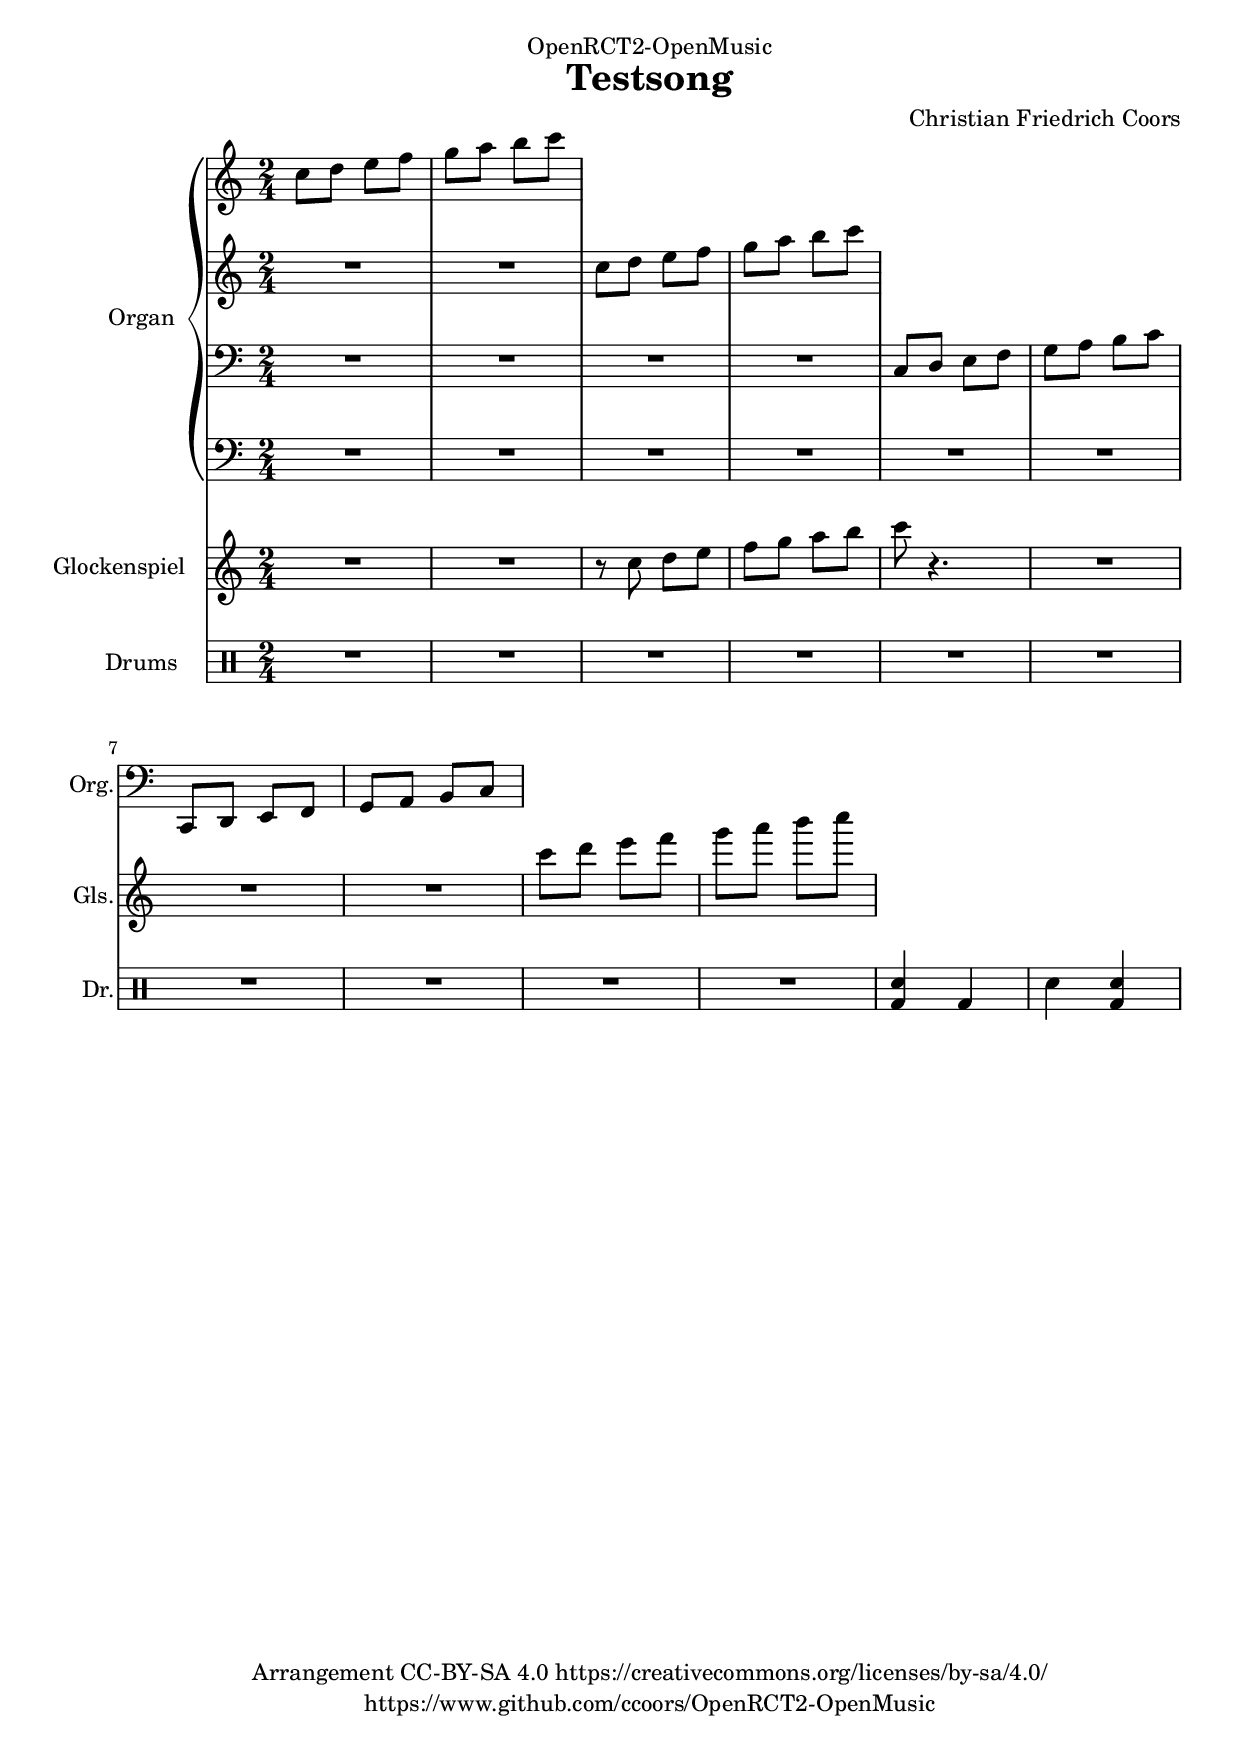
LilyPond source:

\version "2.18.2"
\include "../../include/include.ly"

\header {
  dedication = "OpenRCT2-OpenMusic"
  title = "Testsong"
  composer = "Christian Friedrich Coors"
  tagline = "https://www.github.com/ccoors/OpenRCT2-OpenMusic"
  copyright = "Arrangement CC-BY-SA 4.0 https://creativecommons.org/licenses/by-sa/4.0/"
}

global = {
  \key c \major
  \time 2/4
}

testMelody = {
  c8 d e f
  g a b c
}

melody = \relative c'' {
  \global
  \testMelody
}

second_melody = \relative c'' {
  \global
  R2*2
  \testMelody
}


left = \relative c {
  \global
  R2*4
  \testMelody
}


pedal = \relative c, {
  \global
  R2*6
  \testMelody
}

glockenspiel = \relative c'' {
  \global
  R2*2
  r8
  \testMelody
  r4.
  R2*3
  \testMelody
}

drum = \drummode {
  R2*10
  <bd sna>4 bd |
  sna <bd sna>
}

organPart = <<
  \new PianoStaff \with {
    instrumentName = "Organ"
    shortInstrumentName = "Org."
  } <<
    \new Staff = "melody" \with {
      midiInstrument = \melodyInstrument
    } \melody
    \new Staff = "second melody" \with {
      midiInstrument = \secondMelodyInstrument
    } \second_melody
    \new Staff = "accompaniment" \with {
      midiInstrument = \accompanimentInstrument
    } { \clef bass \left }
    \new Staff = "pedal" \with {
      midiInstrument = \pedalInstrument
    } { \clef bass \pedal }
  >>
>>

glockenspielPart = \new Staff \with {
  instrumentName = "Glockenspiel"
  shortInstrumentName = "Gls."
  midiInstrument = \glockenspielInstrument
} \glockenspiel

drumPart = \new DrumStaff \with {
  \consists "Instrument_name_engraver"
  instrumentName = "Drums"
  shortInstrumentName = "Dr."
} \drum

\score {
  <<
    \organPart
    \glockenspielPart
    \drumPart
  >>
  
  \layout { }
}

\score {
  \unfoldRepeats \articulate <<
    \organPart
    \glockenspielPart
    \drumPart
  >>
  \midi {
    \tempo 4=95
  }
}
